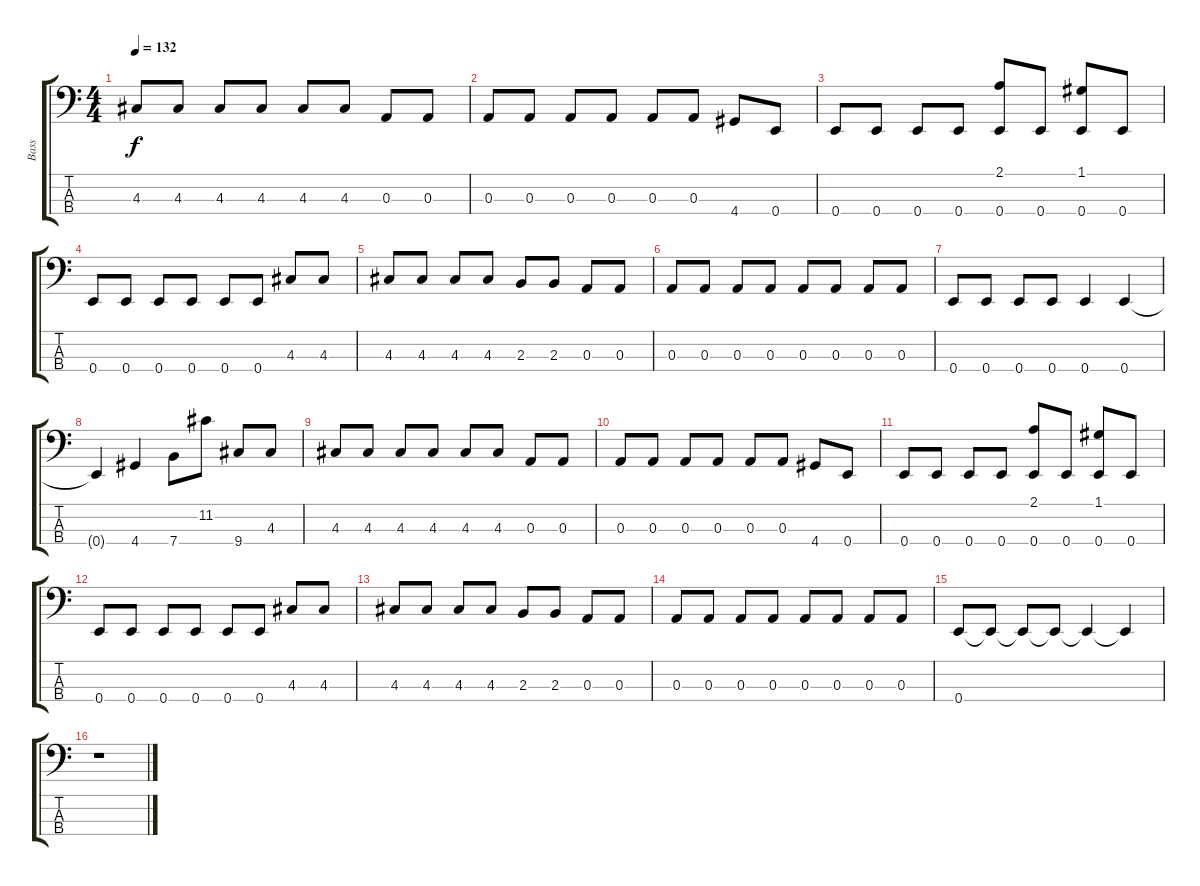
\track ("Bass" "Bass") {instrument acousticguitarnylon}
\staff {score tabs}
\tuning (G2 D2 A1 E1) {hide}
\ts (4 4)
\tempo 132
\clef f4
\ks c
4.3.8{dy f} 4.3.8 4.3.8 4.3.8 4.3.8 4.3.8 0.3.8 0.3.8 |
0.3.8 0.3.8 0.3.8 0.3.8 0.3.8 0.3.8 4.4.8 0.4.8 |
0.4.8 0.4.8 0.4.8 0.4.8 (2.1 0.4).8 0.4.8 (1.1 0.4).8 0.4.8 |
0.4.8 0.4.8 0.4.8 0.4.8 0.4.8 0.4.8 4.3.8 4.3.8 |
4.3.8 4.3.8 4.3.8 4.3.8 2.3.8 2.3.8 0.3.8 0.3.8 |
0.3.8{txt ""} 0.3.8 0.3.8 0.3.8 0.3.8 0.3.8 0.3.8 0.3.8 |
0.4.8 0.4.8 0.4.8 0.4.8 0.4.4 0.4.4 |
0.4{t}.4 4.4.4 7.4.8 11.2.8 9.4.8 4.3.8 |
4.3.8 4.3.8 4.3.8 4.3.8 4.3.8 4.3.8 0.3.8 0.3.8 |
0.3.8 0.3.8 0.3.8 0.3.8 0.3.8 0.3.8 4.4.8 0.4.8 |
0.4.8 0.4.8 0.4.8 0.4.8 (2.1 0.4).8 0.4.8 (1.1 0.4).8 0.4.8 |
0.4.8 0.4.8 0.4.8 0.4.8 0.4.8 0.4.8 4.3.8 4.3.8 |
4.3.8 4.3.8 4.3.8 4.3.8 2.3.8 2.3.8 0.3.8 0.3.8 |
0.3.8 0.3.8 0.3.8 0.3.8 0.3.8 0.3.8 0.3.8 0.3.8 |
0.4.8 0.4{t}.8 0.4{t}.8 0.4{t}.8 0.4{t}.4 0.4{t}.4 |
r.1
